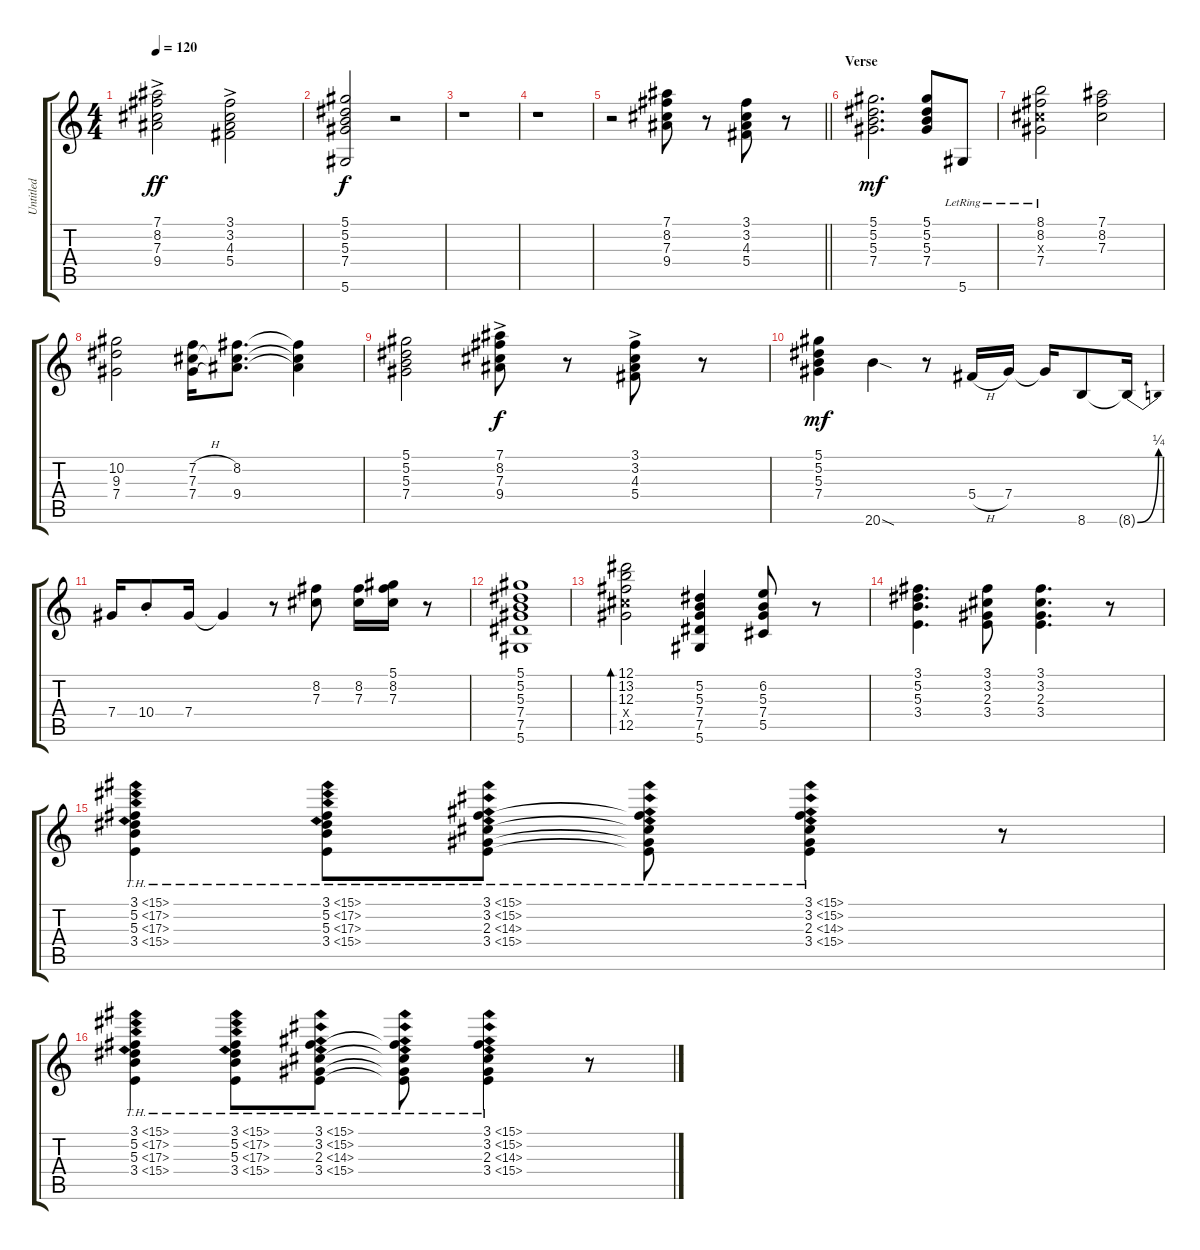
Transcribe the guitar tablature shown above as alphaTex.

\track ("Untitled" "Untitled") {instrument electricguitarclean}
\staff {score tabs}
\tuning (Eb4 Bb3 Gb3 Db3 Ab2 Eb2) {hide}
\ts (4 4)
\tempo 120
\clef g2
\ks c
(7.1{ac} 8.2{ac} 7.3{ac} 9.4{ac}).2{dy ff} (3.1{ac} 3.2{ac} 4.3{ac} 5.4{ac}).2 |
(5.1 5.2 5.3 7.4 5.6).2{dy f} r.2 |
r.1 |
r.1 |
\barLineRight lightlight
r.2 (7.1 8.2 7.3 9.4).8 r.8 (3.1 3.2 4.3 5.4).8 r.8 |
\section ("" "Verse")
(5.1 5.2 5.3 7.4).2{d dy mf} (5.1 5.2 5.3 7.4).8 5.6{lr}.8 |
(8.1{lr} 8.2{lr} 7.3{x} 7.4{lr}).2 (7.1 8.2 7.3).2 |
(10.2 9.3 7.4).2 (7.2{h} 7.3 7.4{h}).16 (8.2 7.3{t} 9.4).8{d} (8.2{t} 7.3{t} 9.4{t}).4 |
(5.1 5.2 5.3 7.4).2 (7.1{ac} 8.2{ac} 7.3{ac} 9.4{ac}).8{dy f} r.8 (3.1{ac} 3.2{ac} 4.3{ac} 5.4{ac}).8 r.8 |
(5.1 5.2 5.3 7.4).4{dy mf} 20.6{sod}.4 r.8 5.4{h}.16 7.4.16 7.4{t}.16 8.6.8 8.6{be (bend 0 0 60 1) t}.16 |
7.4.16 10.4{st}.8 7.4.16 7.4{t}.4 r.8 (8.2 7.3).8 (8.2 7.3).16 (5.1 8.2 7.3).16 r.8 |
(5.1 5.2 5.3 7.4 7.5 5.6).1 |
(12.1 13.2 12.3 12.4{x} 12.5).2{bd 30} (5.2 5.3 7.4 7.5 5.6).4 (6.2 5.3 7.4 5.5).8 r.8 |
(3.1 5.2 5.3 3.4).4{d} (3.1 3.2 2.3 3.4).8 (3.1 3.2 2.3 3.4).4{d} r.8 |
(3.1{th 12} 5.2{th 12} 5.3{th 12} 3.4{th 12}).4 (3.1{th 12} 5.2{th 12} 5.3{th 12} 3.4{th 12}).8 (3.1{th 12} 3.2{th 12} 2.3{th 12} 3.4{th 12}).8 (3.1{th 12 t} 3.2{th 12 t} 2.3{th 12 t} 3.4{th 12 t}).8 (3.1{th 12} 3.2{th 12} 2.3{th 12} 3.4{th 12}).4 r.8 |
(3.1{th 12} 5.2{th 12} 5.3{th 12} 3.4{th 12}).4 (3.1{th 12} 5.2{th 12} 5.3{th 12} 3.4{th 12}).8 (3.1{th 12} 3.2{th 12} 2.3{th 12} 3.4{th 12}).8 (3.1{th 12 t} 3.2{th 12 t} 2.3{th 12 t} 3.4{th 12 t}).8 (3.1{th 12} 3.2{th 12} 2.3{th 12} 3.4{th 12}).4 r.8
